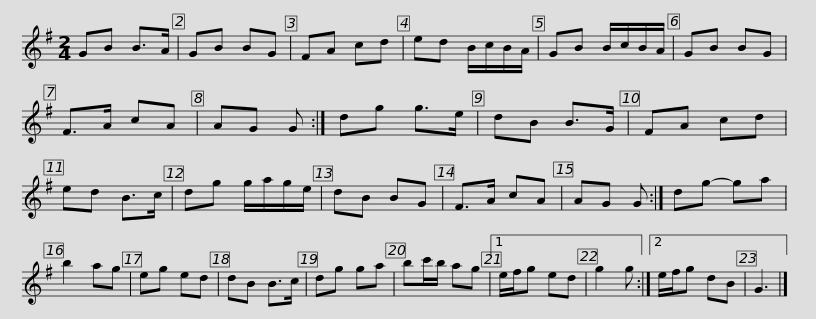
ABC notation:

X:1
L:1/8
M:2/4
I:linebreak $
K:G
V:1 treble
V:1
 GB B>A | GB BG | FA cd | ed B/c/B/A/ | GB B/c/B/A/ | %5
 GB BG | F>A cA | AG G :| dg g>e |$ dB B>G | %10
 FA cd | ed B>c | dg g/a/g/e/ | dB BG | F>A cA | %15
 AG G :| dg- ga | b2 ag | eg ed |$ dB B>c | %20
 dg ga | bc'/b/ ag |1 e/f/g ed | g2 g :|2 e/f/g dB | %25
 G3 |] %26
